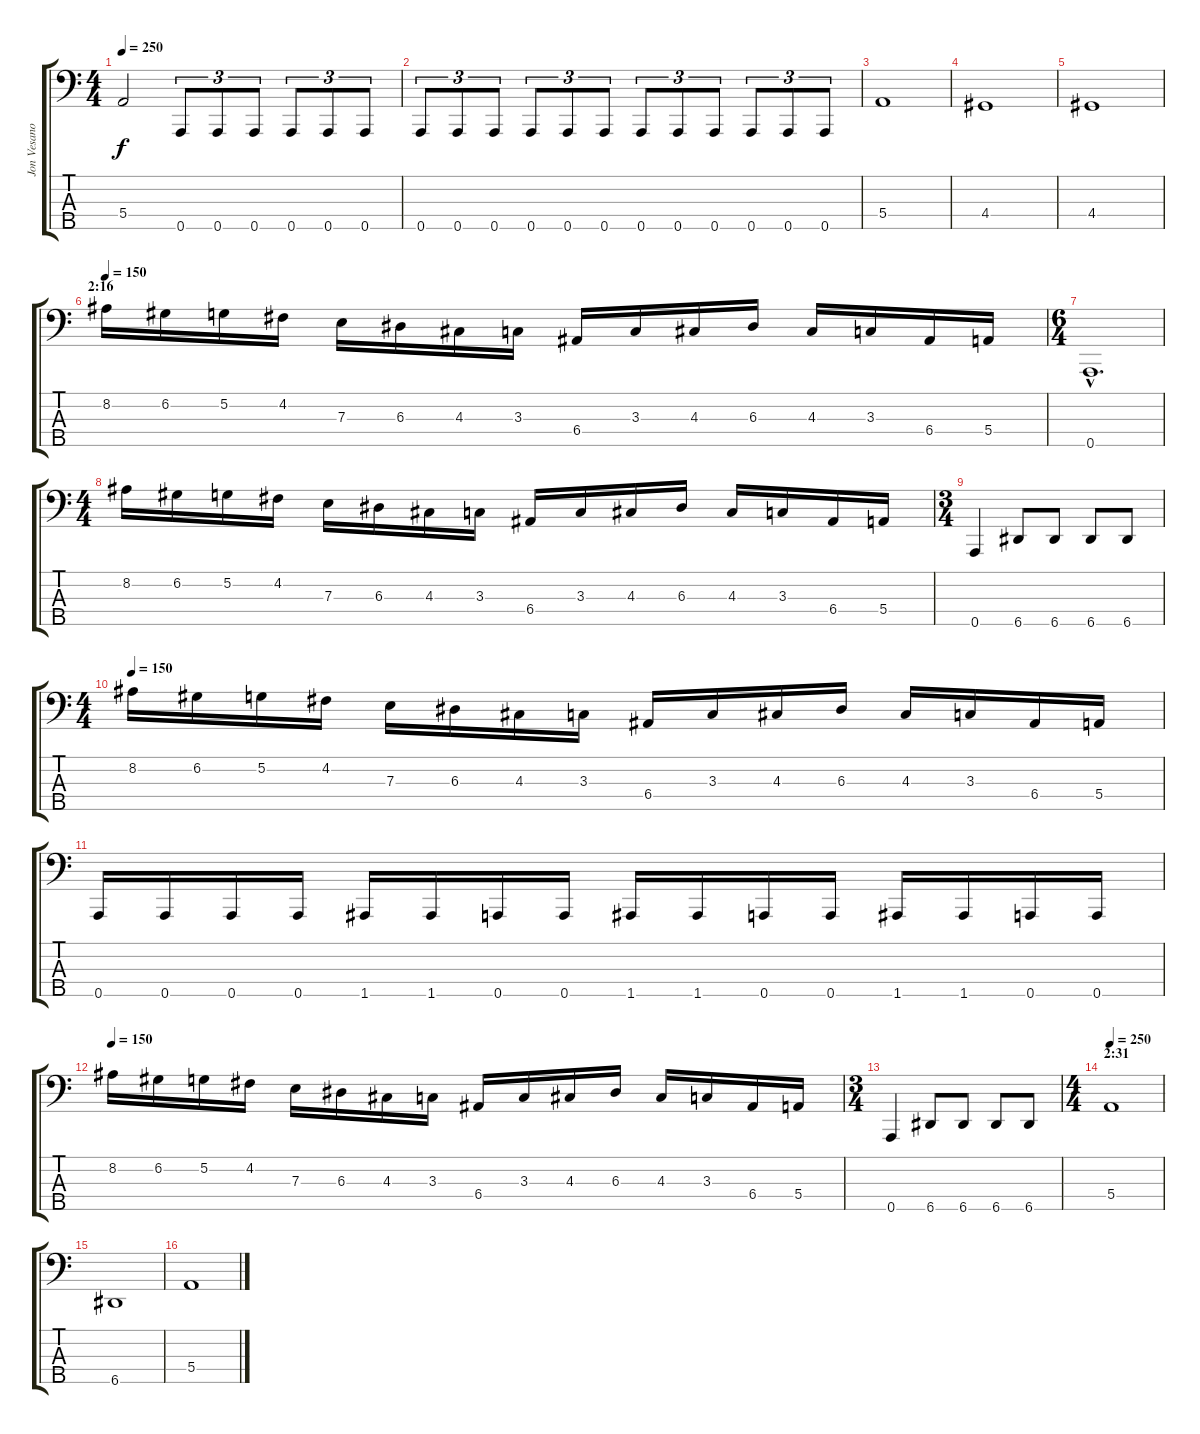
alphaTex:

\track ("Jon Vesano" "Jon Vesano") {instrument electricbasspick}
\staff {score tabs}
\tuning (G2 D2 A1 E1 A0) {hide}
\ts (4 4)
\tempo 250
\clef f4
\ks c
5.4.2{dy f} 0.5.8{tu (3 2)} 0.5.8{tu (3 2)} 0.5.8{tu (3 2)} 0.5.8{tu (3 2)} 0.5.8{tu (3 2)} 0.5.8{tu (3 2)} |
0.5.8{tu (3 2)} 0.5.8{tu (3 2)} 0.5.8{tu (3 2)} 0.5.8{tu (3 2)} 0.5.8{tu (3 2)} 0.5.8{tu (3 2)} 0.5.8{tu (3 2)} 0.5.8{tu (3 2)} 0.5.8{tu (3 2)} 0.5.8{tu (3 2)} 0.5.8{tu (3 2)} 0.5.8{tu (3 2)} |
5.4.1 |
4.4.1 |
4.4.1 |
\section ("" "2:16")
\tempo 150
8.2.16 6.2.16 5.2.16 4.2.16 7.3.16 6.3.16 4.3.16 3.3.16 6.4.16 3.3.16 4.3.16 6.3.16 4.3.16 3.3.16 6.4.16 5.4.16 |
\ts (6 4)
0.5{hac}.1{d} |
\ts (4 4)
8.2.16 6.2.16 5.2.16 4.2.16 7.3.16 6.3.16 4.3.16 3.3.16 6.4.16 3.3.16 4.3.16 6.3.16 4.3.16 3.3.16 6.4.16 5.4.16 |
\ts (3 4)
0.5.4 6.5.8 6.5.8 6.5.8 6.5.8 |
\ts (4 4)
\tempo 150
8.2.16 6.2.16 5.2.16 4.2.16 7.3.16 6.3.16 4.3.16 3.3.16 6.4.16 3.3.16 4.3.16 6.3.16 4.3.16 3.3.16 6.4.16 5.4.16 |
0.5.16 0.5.16 0.5.16 0.5.16 1.5.16 1.5.16 0.5.16 0.5.16 1.5.16 1.5.16 0.5.16 0.5.16 1.5.16 1.5.16 0.5.16 0.5.16 |
\tempo 150
8.2.16 6.2.16 5.2.16 4.2.16 7.3.16 6.3.16 4.3.16 3.3.16 6.4.16 3.3.16 4.3.16 6.3.16 4.3.16 3.3.16 6.4.16 5.4.16 |
\ts (3 4)
0.5.4 6.5.8 6.5.8 6.5.8 6.5.8 |
\ts (4 4)
\section ("" "2:31")
\tempo 250
5.4.1 |
6.5.1 |
5.4.1
